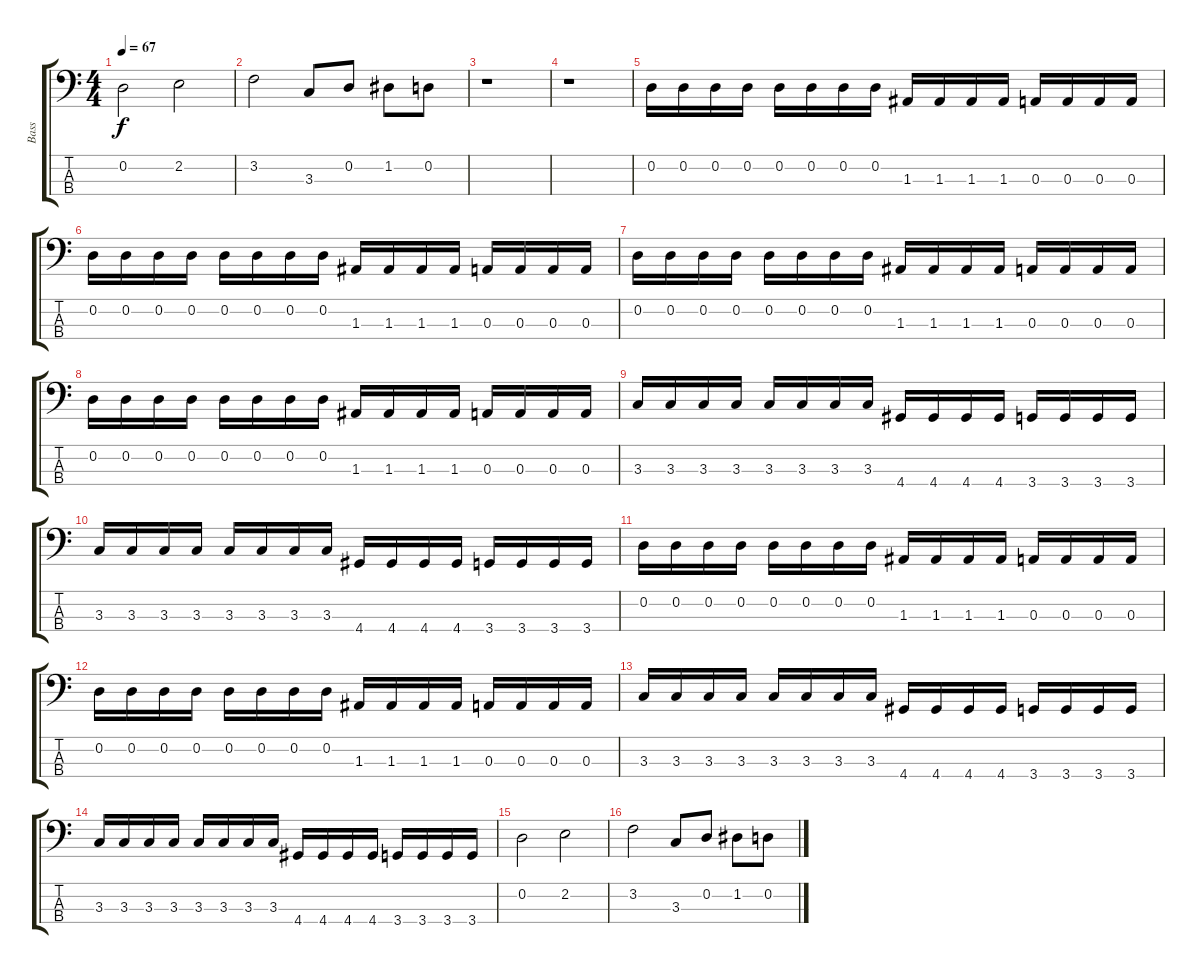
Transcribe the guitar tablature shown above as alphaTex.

\track ("Bass" "Bass") {instrument electricbasspick}
\staff {score tabs}
\tuning (G2 D2 A1 E1) {hide}
\ts (4 4)
\tempo 67
\clef f4
\ks c
0.2.2{dy f} 2.2.2 |
3.2.2 3.3.8 0.2.8 1.2.8 0.2.8 |
r.1 |
r.1 |
0.2.16 0.2.16 0.2.16 0.2.16 0.2.16 0.2.16 0.2.16 0.2.16 1.3.16 1.3.16 1.3.16 1.3.16 0.3.16 0.3.16 0.3.16 0.3.16 |
0.2.16 0.2.16 0.2.16 0.2.16 0.2.16 0.2.16 0.2.16 0.2.16 1.3.16 1.3.16 1.3.16 1.3.16 0.3.16 0.3.16 0.3.16 0.3.16 |
0.2.16 0.2.16 0.2.16 0.2.16 0.2.16 0.2.16 0.2.16 0.2.16 1.3.16 1.3.16 1.3.16 1.3.16 0.3.16 0.3.16 0.3.16 0.3.16 |
0.2.16 0.2.16 0.2.16 0.2.16 0.2.16 0.2.16 0.2.16 0.2.16 1.3.16 1.3.16 1.3.16 1.3.16 0.3.16 0.3.16 0.3.16 0.3.16 |
3.3.16 3.3.16 3.3.16 3.3.16 3.3.16 3.3.16 3.3.16 3.3.16 4.4.16 4.4.16 4.4.16 4.4.16 3.4.16 3.4.16 3.4.16 3.4.16 |
3.3.16 3.3.16 3.3.16 3.3.16 3.3.16 3.3.16 3.3.16 3.3.16 4.4.16 4.4.16 4.4.16 4.4.16 3.4.16 3.4.16 3.4.16 3.4.16 |
0.2.16 0.2.16 0.2.16 0.2.16 0.2.16 0.2.16 0.2.16 0.2.16 1.3.16 1.3.16 1.3.16 1.3.16 0.3.16 0.3.16 0.3.16 0.3.16 |
0.2.16 0.2.16 0.2.16 0.2.16 0.2.16 0.2.16 0.2.16 0.2.16 1.3.16 1.3.16 1.3.16 1.3.16 0.3.16 0.3.16 0.3.16 0.3.16 |
3.3.16 3.3.16 3.3.16 3.3.16 3.3.16 3.3.16 3.3.16 3.3.16 4.4.16 4.4.16 4.4.16 4.4.16 3.4.16 3.4.16 3.4.16 3.4.16 |
3.3.16 3.3.16 3.3.16 3.3.16 3.3.16 3.3.16 3.3.16 3.3.16 4.4.16 4.4.16 4.4.16 4.4.16 3.4.16 3.4.16 3.4.16 3.4.16 |
0.2.2 2.2.2 |
3.2.2 3.3.8 0.2.8 1.2.8 0.2.8
